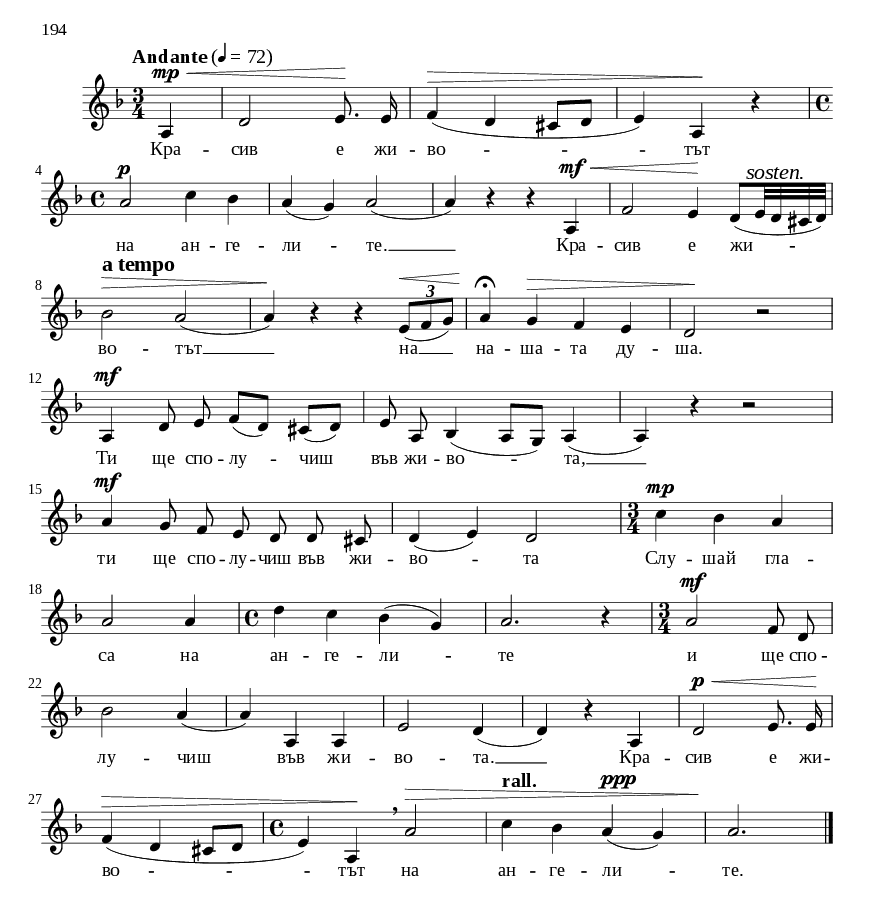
\version "2.24.4"

% include paper part and global functions
\include "include/globals.ily"

\bookpart {
  \label #'ref214
  \tocItem \markup "Ти ще сполучиш в живота"
  \include "include/bookpart-paper.ily"
  \paper {
      print-first-page-number = ##t
      bookpart-level-page-numbering = ##t
  print-page-number = ##t
      first-page-number = #194
}
\score {
    \include "include/score-layout.ily"
    \new Voice \absolute {
      \clef treble
      \key d \minor
      \time 3/4
      \tempoFunc "Andante" 4 "72"
      \autoBeamOff
      \partial 4

      a4^\mp^\< | d'2 e'8. \! e'16 | f'4^\> ( d'4 cis'8[d'8] |  e'4 ) a4 \! r4 | \break

      \time 4/4  a'2^ \p c''4 bes'4 | a'4 ( g'4 ) a'2 ( | a'4 ) r4 r4 a4^\mf ^\< | f'2 e'4 \! d'8 ^\markup { \huge \italic "   sosten."} [( e'32 d'32 cis'32 d'32 )] | \break

      \once \override Hairpin.shorten-pair = #'(0 . -3) bes'2^\> ^\markup { \huge \bold "a tempo" } a'2 ( | a'4 ) \! r4 r4 \override TupletNumber.text = \markup { \bold "3"} \times 2/3  { e'8^\< [( f'8 g'8 )] } | a'4 \! \fermata
      \once \override Hairpin.to-barline = ##f
      g'4^\> f'4 e'4 |   d'2 \! r2 | \break

      a4^\mf d'8 e'8 f'8 [( d'8 )]  cis'8 [( d'8 )] | e'8 a8 bes4 ( a8 [g8] ) a4 ( | a4 ) r4 r2 | \break

      a'4^\mf g'8 f'8 e'8 d'8 d'8 cis'8 | d'4 ( e'4 ) d'2 | \time 3/4  | c''4^\mp bes'4 a'4 | \break

      a'2 a'4 | \time 4/4  d''4 c''4 bes'4 ( g'4 ) | a'2. r4 | \time 3/4 | a'2^\mf f'8 d'8 |\break

      bes'2 a'4 ( | a'4 ) a4 a4 |   e'2 d'4 ( | d'4 ) r4 a4 |

      d'2^\p^\< e'8. e'16 \! | \break


      f'4^\> ( d'4 cis'8 [d'8] | \time 4/4  e'4 ) a4 \! \breathe

      a'2  ^\> | \tempo"rall." c''4 bes'4 a'4^\markup { \dynamic "ppp"} ( g'4 ) | a'2. \! \bar "|."

    }
    \addlyrics {

      Кра -- сив е жи -- во -- тът на ан -- ге -- ли -- те. __
      Кра -- сив е жи -- во -- тът __ на __ на -- ша -- та ду -- ша.
      Ти ще спо -- лу -- чиш във жи -- во -- та, __
      ти ще спо -- лу -- чиш във жи -- во -- та
      Слу -- шай гла -- са на ан -- ге -- ли -- те
      и ще спо -- лу -- чиш във жи -- во -- та. __
      Кра -- сив е жи -- во -- тът на ан -- ге -- ли -- те.

    }

    \header {
      title = \titleFunc #'ref_desc_20 "Ти ще сполучиш в живота" "Ti šte spolučiš v Života"
    }

    \midi{}

  } % score



} % bookpart

% Più mosso
%
